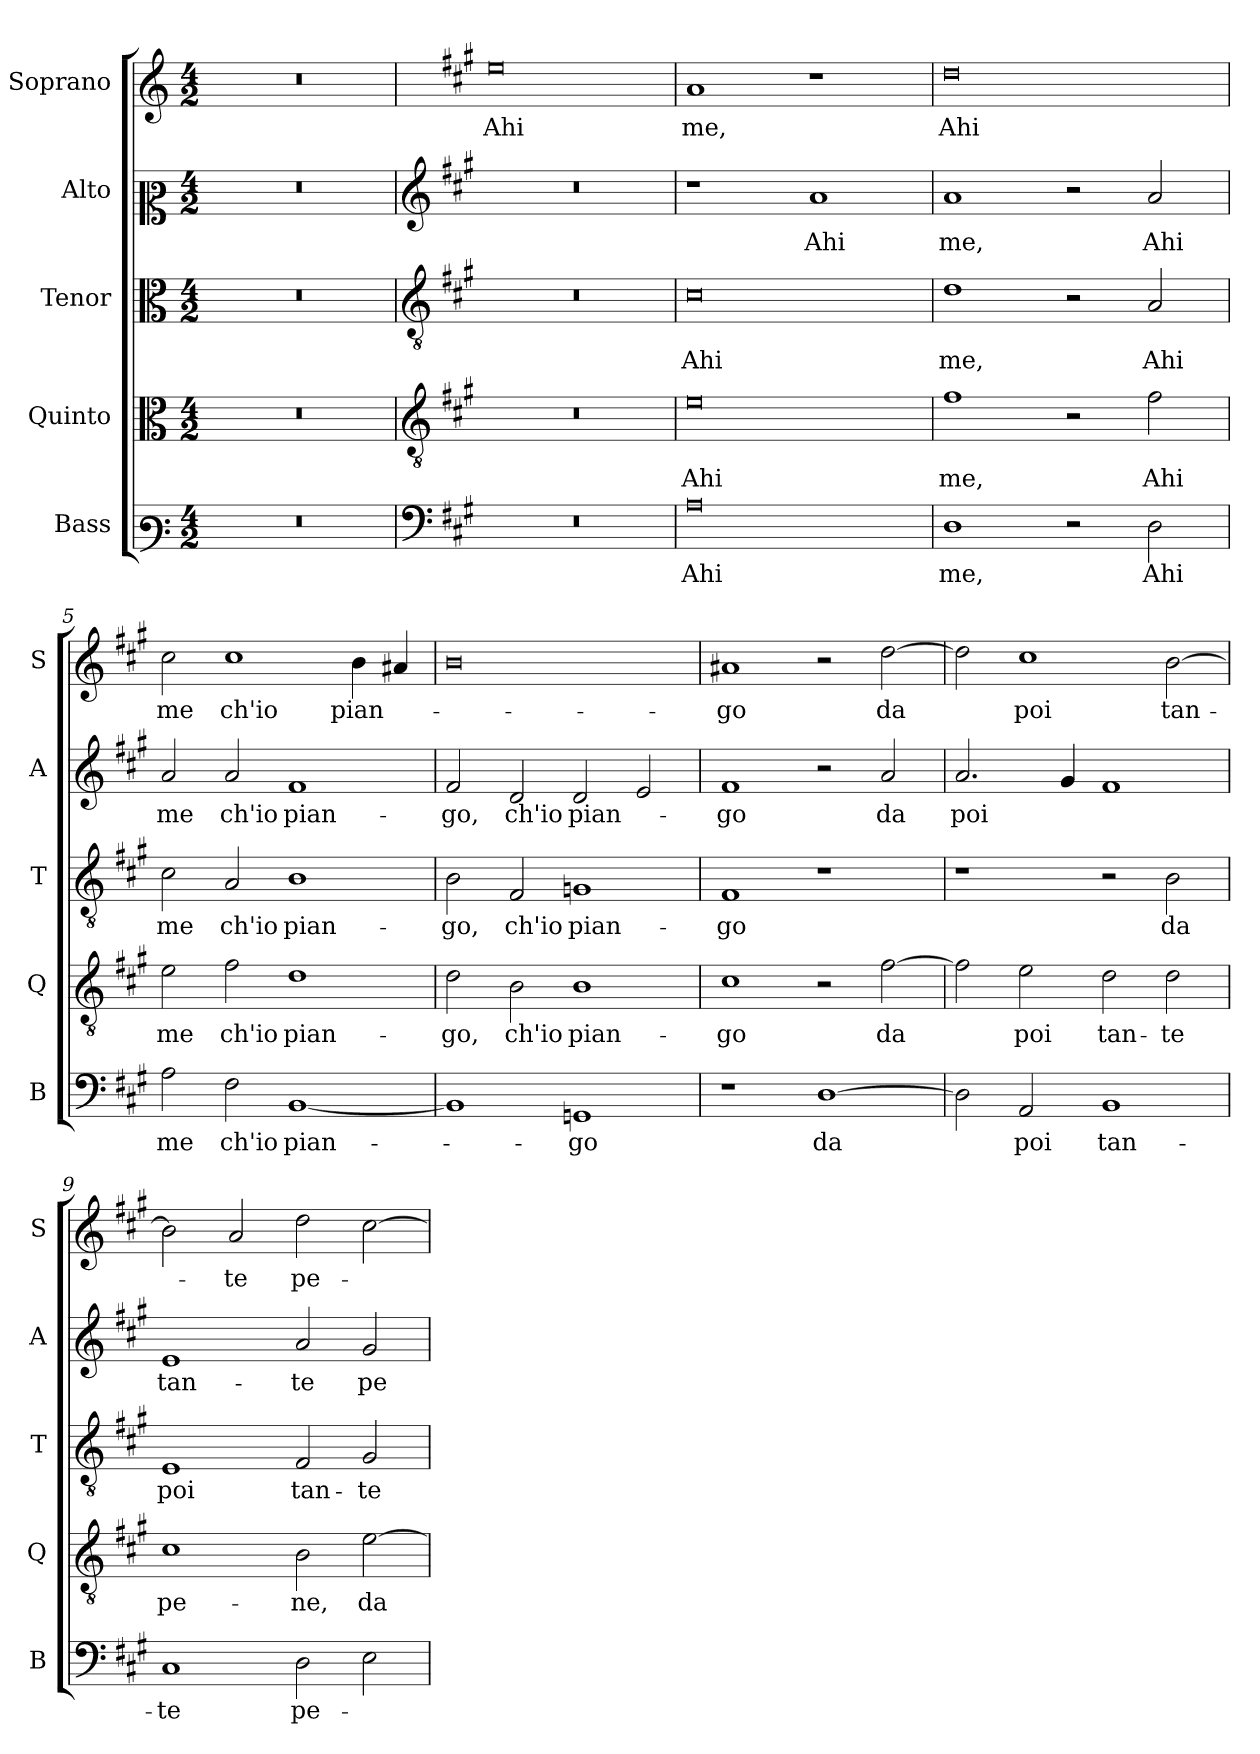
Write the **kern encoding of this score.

**kern	**text	**kern	**text	**kern	**text	**kern	**text	**kern	**text
*part5	*part5	*part4	*part4	*part3	*part3	*part2	*part2	*part1	*part1
*staff5	*staff5	*staff4	*staff4	*staff3	*staff3	*staff2	*staff2	*staff1	*staff1
*I"Bass	*	*I"Quinto	*	*I"Tenor	*	*I"Alto	*	*I"Soprano	*
*I'B	*	*I'Q	*	*I'T	*	*I'A	*	*I'S	*
*clefF3	*	*clefC3	*	*clefC3	*	*clefC2	*	*clefG2	*
*k[]	*	*k[]	*	*k[]	*	*k[]	*	*k[]	*
*C:	*	*C:	*	*C:	*	*C:	*	*C:	*
*M4/2	*	*M4/2	*	*M4/2	*	*M4/2	*	*M4/2	*
=1	=1	=1	=1	=1	=1	=1	=1	=1	=1
0r	.	0r	.	0r	.	0r	.	0r	.
=2	=2	=2	=2	=2	=2	=2	=2	=2	=2
*clefF4	*	*clefGv2	*	*clefGv2	*	*clefG2	*	*	*
*k[f#c#g#]	*	*k[f#c#g#]	*	*k[f#c#g#]	*	*k[f#c#g#]	*	*k[f#c#g#]	*
*A:	*	*A:	*	*A:	*	*A:	*	*A:	*
!	!	!	!	!	!	!	!	!	!LO:LY:b
0r	.	0r	.	0r	.	0r	.	0ee	Ahi
=3	=3	=3	=3	=3	=3	=3	=3	=3	=3
!	!LO:LY:b	!	!LO:LY:b	!	!LO:LY:b	!	!	!	!LO:LY:b
0A	Ahi	0e	Ahi	0c#	Ahi	1r	.	1a	me,
!	!	!	!	!	!	!	!LO:LY:b	!	!
.	.	.	.	.	.	1a	Ahi	1r	.
=4	=4	=4	=4	=4	=4	=4	=4	=4	=4
!	!LO:LY:b	!	!LO:LY:b	!	!LO:LY:b	!	!LO:LY:b	!	!LO:LY:b
1D	me,	1f#	me,	1d	me,	1a	me,	0dd	Ahi
2r	.	2r	.	2r	.	2r	.	.	.
!	!LO:LY:b	!	!LO:LY:b	!	!LO:LY:b	!	!LO:LY:b	!	!
2D\	Ahi	2f#\	Ahi	2A/	Ahi	2a/	Ahi	.	.
=5	=5	=5	=5	=5	=5	=5	=5	=5	=5
!	!LO:LY:b	!	!LO:LY:b	!	!LO:LY:b	!	!LO:LY:b	!	!LO:LY:b
2A\	me	2e\	me	2c#\	me	2a/	me	2cc#\	me
!	!LO:LY:b	!	!LO:LY:b	!	!LO:LY:b	!	!LO:LY:b	!	!LO:LY:b
2F#\	ch'io	2f#\	ch'io	2A/	ch'io	2a/	ch'io	1cc#	ch'io
!	!LO:LY:b	!	!LO:LY:b	!	!LO:LY:b	!	!LO:LY:b	!	!
[1BB	pian-	1d	pian-	1B	pian-	1f#	pian-	.	.
!	!	!	!	!	!	!	!	!	!LO:LY:b
.	.	.	.	.	.	.	.	4b\	pian-
.	.	.	.	.	.	.	.	4a#X/	.
!!LO:LB:g=z
=6	=6	=6	=6	=6	=6	=6	=6	=6	=6
!	!	!	!LO:LY:b	!	!LO:LY:b	!	!LO:LY:b	!	!
1BB]	.	2d\	-go,	2B\	-go,	2f#/	-go,	0b	.
!	!	!	!LO:LY:b	!	!LO:LY:b	!	!LO:LY:b	!	!
.	.	2B\	ch'io	2F#/	ch'io	2d/	ch'io	.	.
!	!LO:LY:b	!	!LO:LY:b	!	!LO:LY:b	!	!LO:LY:b	!	!
1GGn	-go	1B	pian-	1Gn	pian-	2d/	pian-	.	.
.	.	.	.	.	.	2e/	.	.	.
=7	=7	=7	=7	=7	=7	=7	=7	=7	=7
!	!	!	!LO:LY:b	!	!LO:LY:b	!	!LO:LY:b	!	!LO:LY:b
1r	.	1c#	-go	1F#	-go	1f#	-go	1a#X	-go
!	!LO:LY:b	!	!	!	!	!	!	!	!
[1D	da	2r	.	1r	.	2r	.	2r	.
!	!	!	!LO:LY:b	!	!	!	!LO:LY:b	!	!LO:LY:b
.	.	[2f#\	da	.	.	2a/	da	[2dd\	da
=8	=8	=8	=8	=8	=8	=8	=8	=8	=8
!	!	!	!	!	!	!	!LO:LY:b	!	!
2D\]	.	2f#\]	.	1r	.	2.a/	poi	2dd\]	.
!	!LO:LY:b	!	!LO:LY:b	!	!	!	!	!	!LO:LY:b
2AA/	poi	2e\	poi	.	.	.	.	1cc#	poi
.	.	.	.	.	.	4g#/	.	.	.
!	!LO:LY:b	!	!LO:LY:b	!	!	!	!	!	!
1BB	tan-	2d\	tan-	2r	.	1f#	.	.	.
!	!	!	!LO:LY:b	!	!LO:LY:b	!	!	!	!LO:LY:b
.	.	2d\	-te	2B\	da	.	.	[2b\	tan-
=9	=9	=9	=9	=9	=9	=9	=9	=9	=9
!	!LO:LY:b	!	!LO:LY:b	!	!LO:LY:b	!	!LO:LY:b	!	!
1C#	-te	1c#	pe-	1E	poi	1e	tan-	2b\]	.
!	!	!	!	!	!	!	!	!	!LO:LY:b
.	.	.	.	.	.	.	.	2a/	-te
!	!LO:LY:b	!	!LO:LY:b	!	!LO:LY:b	!	!LO:LY:b	!	!LO:LY:b
2D\	pe-	2B\	-ne,	2F#/	tan-	2a/	-te	2dd\	pe-
!	!	!	!LO:LY:b	!	!LO:LY:b	!	!LO:LY:b	!	!
2E\	.	[2e\	da	2G#/	-te	2g#/	pe-	[2cc#\	.
=	=	=	=	=	=	=	=	=	=
*-	*-	*-	*-	*-	*-	*-	*-	*-	*-
